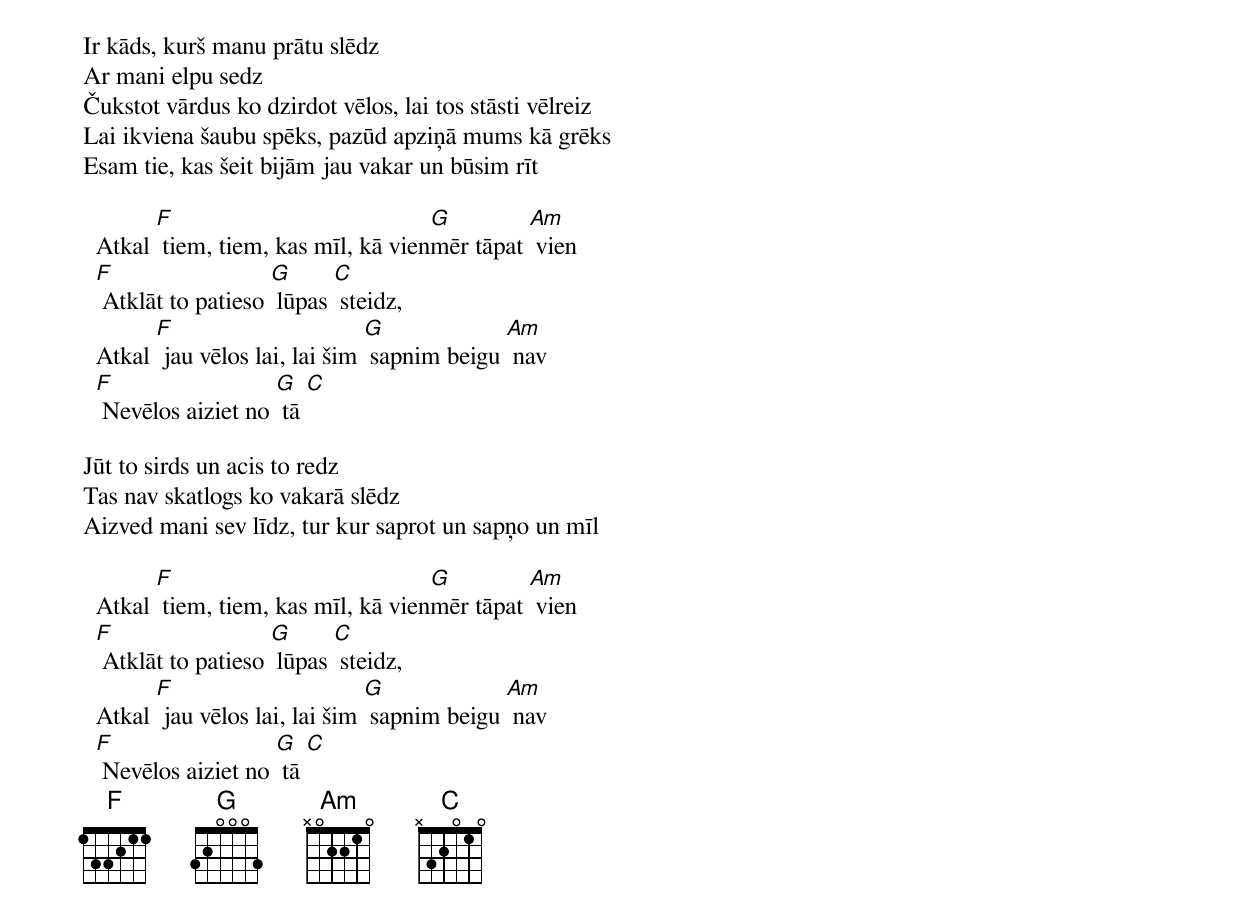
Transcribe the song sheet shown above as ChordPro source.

Ir kāds, kurš manu prātu slēdz
Ar mani elpu sedz
Čukstot vārdus ko dzirdot vēlos, lai tos stāsti vēlreiz
Lai ikviena šaubu spēks, pazūd apziņā mums kā grēks
Esam tie, kas šeit bijām jau vakar un būsim rīt

  Atkal [F] tiem, tiem, kas mīl, kā vien[G]mēr tāpat [Am] vien
  [F] Atklāt to patieso [G] lūpas [C] steidz,
  Atkal [F] jau vēlos lai, lai šim [G] sapnim beigu [Am] nav
  [F] Nevēlos aiziet no [G] tā [C]

Jūt to sirds un acis to redz
Tas nav skatlogs ko vakarā slēdz
Aizved mani sev līdz, tur kur saprot un sapņo un mīl

  Atkal [F] tiem, tiem, kas mīl, kā vien[G]mēr tāpat [Am] vien
  [F] Atklāt to patieso [G] lūpas [C] steidz,
  Atkal [F] jau vēlos lai, lai šim [G] sapnim beigu [Am] nav
  [F] Nevēlos aiziet no [G] tā [C]
